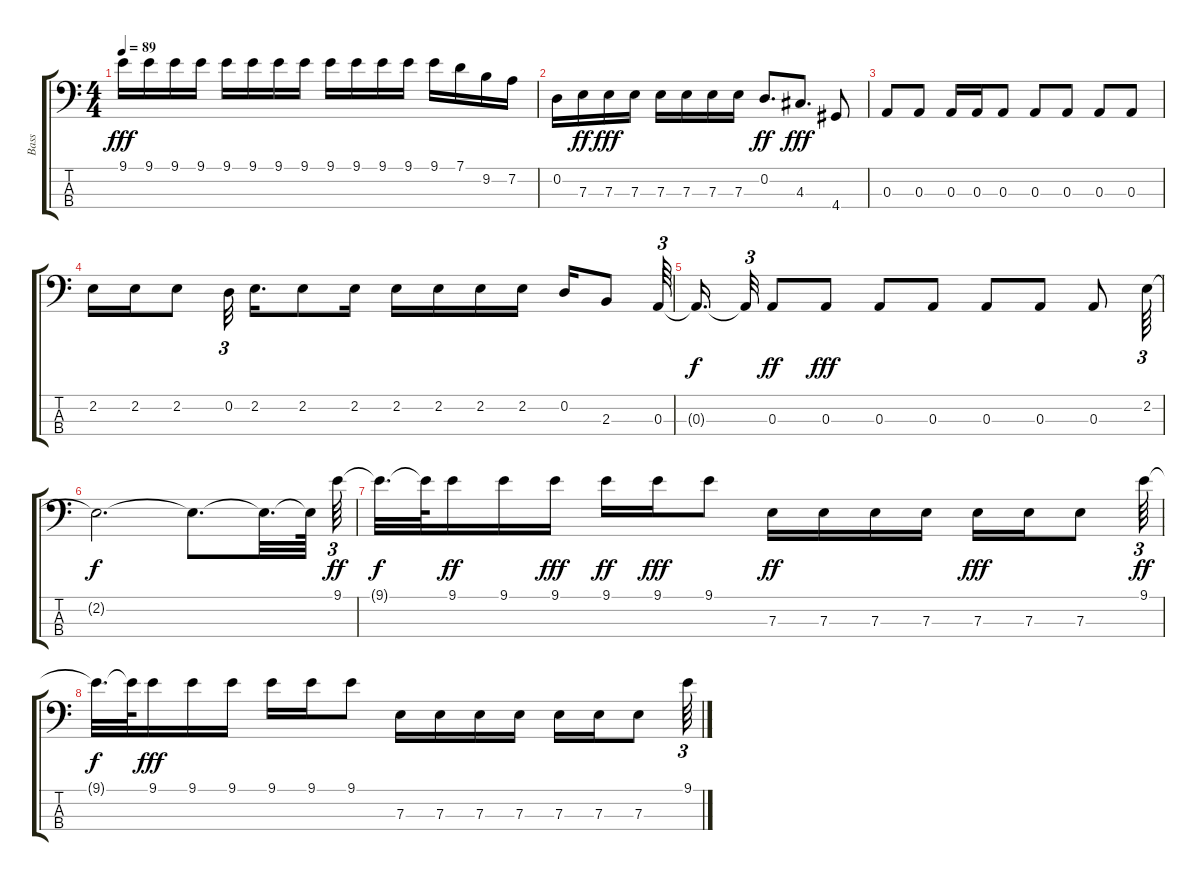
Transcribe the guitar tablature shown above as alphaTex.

\track ("Bass" "Bass") {instrument electricbassfinger}
\staff {score tabs}
\tuning (G2 D2 A1 E1) {hide}
\ts (4 4)
\tempo 89
\clef f4
\ks c
9.1.16{dy fff} 9.1.16 9.1.16 9.1.16 9.1.16 9.1.16 9.1.16 9.1.16 9.1.16 9.1.16 9.1.16 9.1.16 9.1.16 7.1.16 9.2.16 7.2.16 |
0.2.16 7.3.16{dy ff} 7.3.16{dy fff} 7.3.16 7.3.16 7.3.16 7.3.16 7.3.16 0.2.8{d dy ff} 4.3.8{d dy fff} 4.4.8 |
0.3.8 0.3.8 0.3.16 0.3.16 0.3.8 0.3.8 0.3.8 0.3.8 0.3.8 |
2.2.16 2.2.16 2.2.8 0.2.32{tu (3 2) beam splitsecondary} 2.2.16{d} 2.2.8 2.2.16 2.2.16 2.2.16 2.2.16 2.2.16 0.2.16 2.3.8 0.3.64{tu (3 2)} |
0.3{t}.16{d dy f beam splitsecondary} 0.3{t}.32{tu (3 2)} 0.3.8{dy ff} 0.3.8{dy fff} 0.3.8 0.3.8 0.3.8 0.3.8 0.3.8 2.2.64{tu (3 2)} |
2.2{t}.2{d dy f} 2.2{t}.8{d} 2.2{t}.32{d} 2.2{t}.64 9.1.64{tu (3 2) dy ff} |
9.1{t}.32{d dy f} 9.1{t}.64 9.1.16{dy ff} 9.1.16 9.1.16{dy fff} 9.1.16{dy ff} 9.1.16{dy fff} 9.1.8 7.3.16{dy ff} 7.3.16 7.3.16 7.3.16 7.3.16{dy fff} 7.3.16 7.3.8 9.1.64{tu (3 2) dy ff} |
9.1{t}.32{d dy f} 9.1{t}.64 9.1.16{dy fff} 9.1.16 9.1.16 9.1.16 9.1.16 9.1.8 7.3.16 7.3.16 7.3.16 7.3.16 7.3.16 7.3.16 7.3.8 9.1.64{tu (3 2)}
